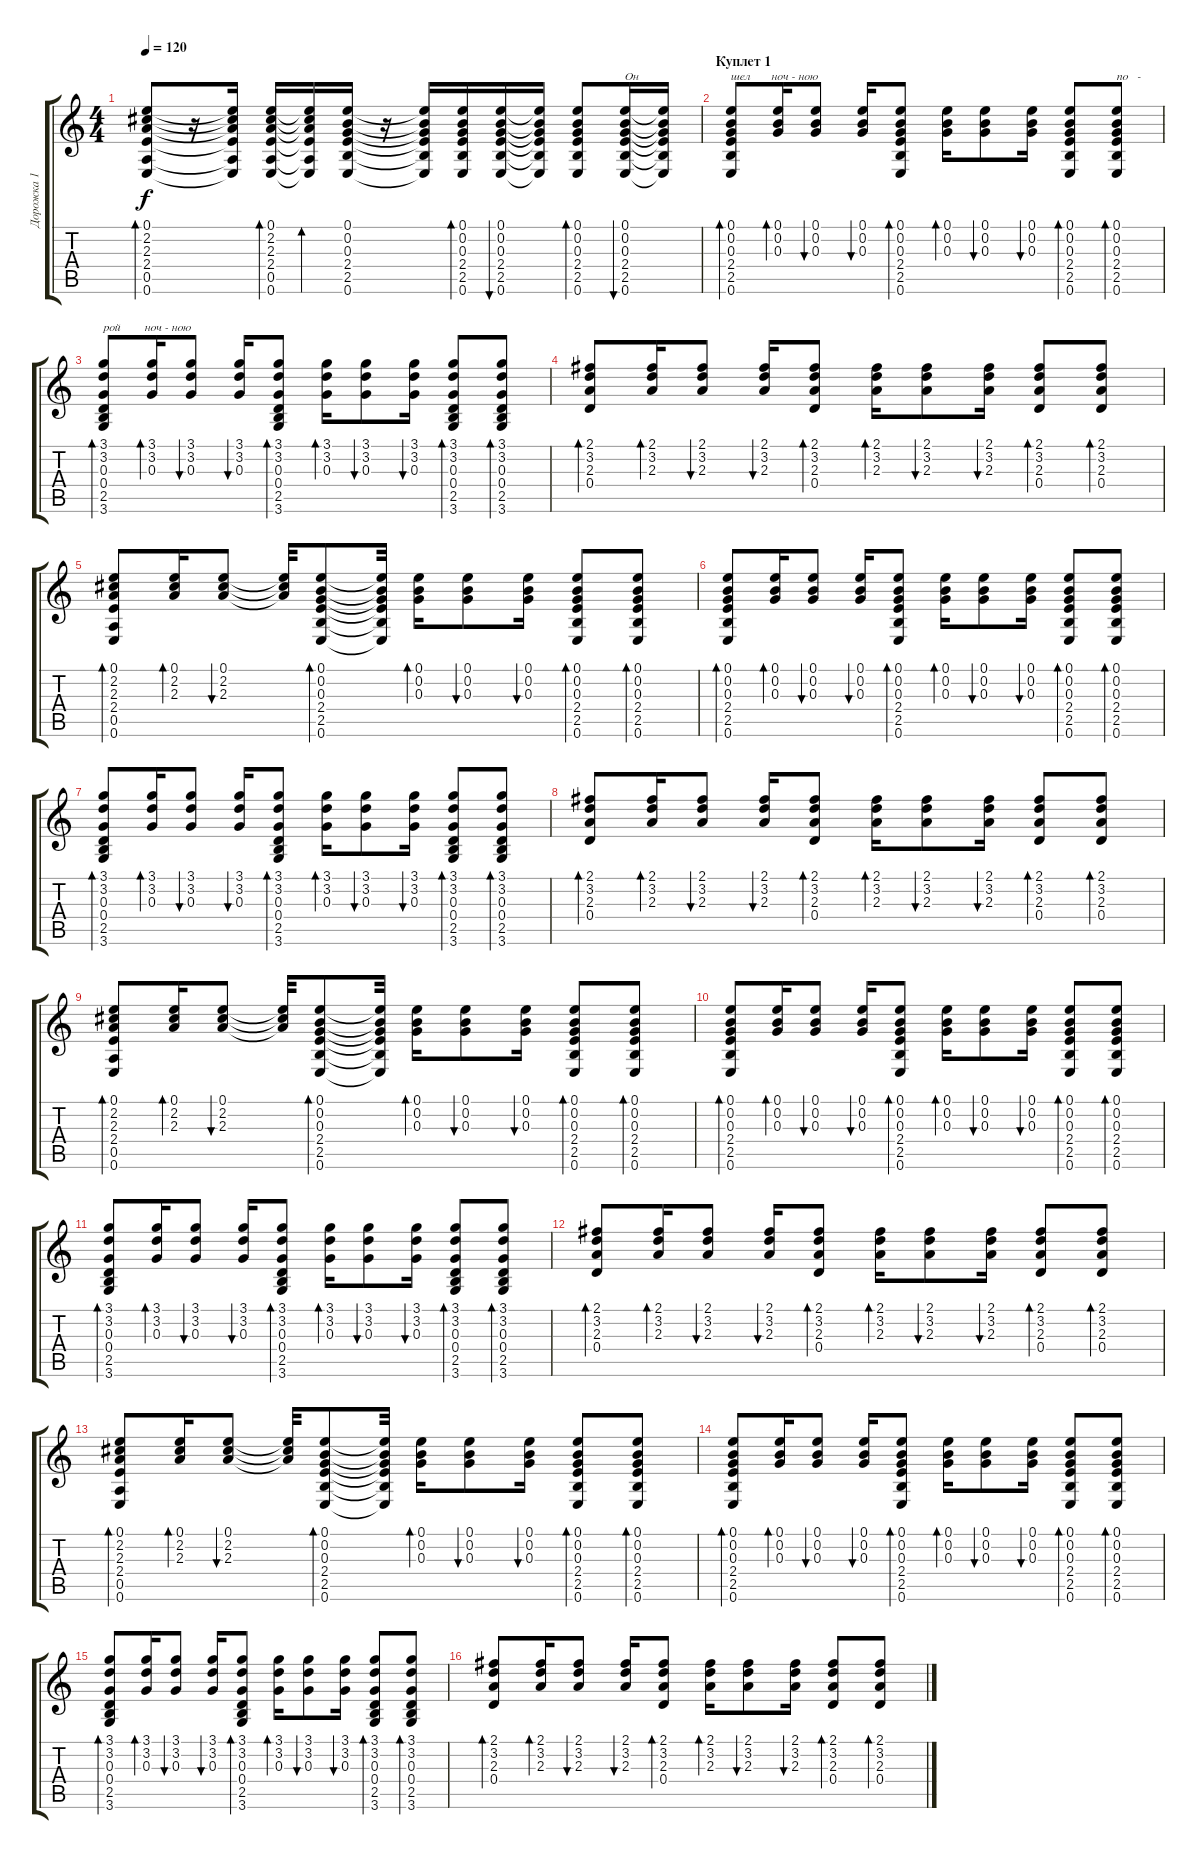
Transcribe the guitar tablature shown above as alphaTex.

\track ("Дорожка 1" "Дорожка 1") {instrument acousticguitarnylon}
\staff {score tabs}
\tuning (E4 B3 G3 D3 A2 E2) {hide}
\ts (4 4)
\tempo 120
\clef g2
\ks c
(0.1 2.2 2.3 2.4 0.5 0.6).8{bd 60 dy f} r.16 (0.1{t} 2.2{t} 2.3{t} 2.4{t} 0.5{t} 0.6{t}).16 (0.1 2.2 2.3 2.4 0.5 0.6).16{bd 60} (0.1{t} 2.2{t} 2.3{t} 2.4{t} 0.5{t} 0.6{t}).16{bd 60} (0.1 0.2 0.3 2.4 2.5 0.6).16 r.16 (0.1{t} 0.2{t} 0.3{t} 2.4{t} 2.5{t} 0.6{t}).16 (0.1 0.2 0.3 2.4 2.5 0.6).16{bd 30} (0.1 0.2 0.3 2.4 2.5 0.6).16{bu 30} (0.1{t} 0.2{t} 0.3{t} 2.4{t} 2.5{t} 0.6{t}).16 (0.1 0.2 0.3 2.4 2.5 0.6).8{bd 30} (0.1 0.2 0.3 2.4 2.5 0.6).16{bu 30 txt "Он"} (0.1{t} 0.2{t} 0.3{t} 2.4{t} 2.5{t} 0.6{t}).16 |
\section ("" "Куплет 1")
(0.1 0.2 0.3 2.4 2.5 0.6).8{bd 60 txt "шел       ноч - ною"} (0.1 0.2 0.3).16{bd 60} (0.1 0.2 0.3).8{bu 60} (0.1 0.2 0.3).16{bu 60} (0.1 0.2 0.3 2.4 2.5 0.6).8{bd 60} (0.1 0.2 0.3).16{bd 60} (0.1 0.2 0.3).8{bu 60} (0.1 0.2 0.3).16{bu 60} (0.1 0.2 0.3 2.4 2.5 0.6).8{bd 60} (0.1 0.2 0.3 2.4 2.5 0.6).8{bd 60 txt "по   -   "} |
(3.1 3.2 0.3 0.4 2.5 3.6).8{bd 60 txt "рой        ноч - ною"} (3.1 3.2 0.3).16{bd 60} (3.1 3.2 0.3).8{bu 60} (3.1 3.2 0.3).16{bu 60} (3.1 3.2 0.3 0.4 2.5 3.6).8{bd 60} (3.1 3.2 0.3).16{bd 60} (3.1 3.2 0.3).8{bu 60} (3.1 3.2 0.3).16{bu 60} (3.1 3.2 0.3 0.4 2.5 3.6).8{bd 60} (3.1 3.2 0.3 0.4 2.5 3.6).8{bd 60} |
(2.1 3.2 2.3 0.4).8{bd 60} (2.1 3.2 2.3).16{bd 60} (2.1 3.2 2.3).8{bu 60} (2.1 3.2 2.3).16{bu 60} (2.1 3.2 2.3 0.4).8{bd 60} (2.1 3.2 2.3).16{bd 60} (2.1 3.2 2.3).8{bu 60} (2.1 3.2 2.3).16{bu 60} (2.1 3.2 2.3 0.4).8{bd 60} (2.1 3.2 2.3 0.4).8{bd 60} |
(0.1 2.2 2.3 2.4 0.5 0.6).8{bd 60} (0.1 2.2 2.3).16{bd 60} (0.1 2.2 2.3).8{bu 60} (0.1{t} 2.2{t} 2.3{t}).32 (0.1 0.2 0.3 2.4 2.5 0.6).8{bd 60} (0.1{t} 0.2{t} 0.3{t} 2.4{t} 2.5{t} 0.6{t}).32 (0.1 0.2 0.3).16{bd 60} (0.1 0.2 0.3).8{bu 60} (0.1 0.2 0.3).16{bu 60} (0.1 0.2 0.3 2.4 2.5 0.6).8{bd 60} (0.1 0.2 0.3 2.4 2.5 0.6).8{bd 60} |
(0.1 0.2 0.3 2.4 2.5 0.6).8{bd 60} (0.1 0.2 0.3).16{bd 60} (0.1 0.2 0.3).8{bu 60} (0.1 0.2 0.3).16{bu 60} (0.1 0.2 0.3 2.4 2.5 0.6).8{bd 60} (0.1 0.2 0.3).16{bd 60} (0.1 0.2 0.3).8{bu 60} (0.1 0.2 0.3).16{bu 60} (0.1 0.2 0.3 2.4 2.5 0.6).8{bd 60} (0.1 0.2 0.3 2.4 2.5 0.6).8{bd 60} |
(3.1 3.2 0.3 0.4 2.5 3.6).8{bd 60} (3.1 3.2 0.3).16{bd 60} (3.1 3.2 0.3).8{bu 60} (3.1 3.2 0.3).16{bu 60} (3.1 3.2 0.3 0.4 2.5 3.6).8{bd 60} (3.1 3.2 0.3).16{bd 60} (3.1 3.2 0.3).8{bu 60} (3.1 3.2 0.3).16{bu 60} (3.1 3.2 0.3 0.4 2.5 3.6).8{bd 60} (3.1 3.2 0.3 0.4 2.5 3.6).8{bd 60} |
(2.1 3.2 2.3 0.4).8{bd 60} (2.1 3.2 2.3).16{bd 60} (2.1 3.2 2.3).8{bu 60} (2.1 3.2 2.3).16{bu 60} (2.1 3.2 2.3 0.4).8{bd 60} (2.1 3.2 2.3).16{bd 60} (2.1 3.2 2.3).8{bu 60} (2.1 3.2 2.3).16{bu 60} (2.1 3.2 2.3 0.4).8{bd 60} (2.1 3.2 2.3 0.4).8{bd 60} |
(0.1 2.2 2.3 2.4 0.5 0.6).8{bd 60} (0.1 2.2 2.3).16{bd 60} (0.1 2.2 2.3).8{bu 60} (0.1{t} 2.2{t} 2.3{t}).32 (0.1 0.2 0.3 2.4 2.5 0.6).8{bd 60} (0.1{t} 0.2{t} 0.3{t} 2.4{t} 2.5{t} 0.6{t}).32 (0.1 0.2 0.3).16{bd 60} (0.1 0.2 0.3).8{bu 60} (0.1 0.2 0.3).16{bu 60} (0.1 0.2 0.3 2.4 2.5 0.6).8{bd 60} (0.1 0.2 0.3 2.4 2.5 0.6).8{bd 60} |
(0.1 0.2 0.3 2.4 2.5 0.6).8{bd 60} (0.1 0.2 0.3).16{bd 60} (0.1 0.2 0.3).8{bu 60} (0.1 0.2 0.3).16{bu 60} (0.1 0.2 0.3 2.4 2.5 0.6).8{bd 60} (0.1 0.2 0.3).16{bd 60} (0.1 0.2 0.3).8{bu 60} (0.1 0.2 0.3).16{bu 60} (0.1 0.2 0.3 2.4 2.5 0.6).8{bd 60} (0.1 0.2 0.3 2.4 2.5 0.6).8{bd 60} |
(3.1 3.2 0.3 0.4 2.5 3.6).8{bd 60} (3.1 3.2 0.3).16{bd 60} (3.1 3.2 0.3).8{bu 60} (3.1 3.2 0.3).16{bu 60} (3.1 3.2 0.3 0.4 2.5 3.6).8{bd 60} (3.1 3.2 0.3).16{bd 60} (3.1 3.2 0.3).8{bu 60} (3.1 3.2 0.3).16{bu 60} (3.1 3.2 0.3 0.4 2.5 3.6).8{bd 60} (3.1 3.2 0.3 0.4 2.5 3.6).8{bd 60} |
(2.1 3.2 2.3 0.4).8{bd 60} (2.1 3.2 2.3).16{bd 60} (2.1 3.2 2.3).8{bu 60} (2.1 3.2 2.3).16{bu 60} (2.1 3.2 2.3 0.4).8{bd 60} (2.1 3.2 2.3).16{bd 60} (2.1 3.2 2.3).8{bu 60} (2.1 3.2 2.3).16{bu 60} (2.1 3.2 2.3 0.4).8{bd 60} (2.1 3.2 2.3 0.4).8{bd 60} |
(0.1 2.2 2.3 2.4 0.5 0.6).8{bd 60} (0.1 2.2 2.3).16{bd 60} (0.1 2.2 2.3).8{bu 60} (0.1{t} 2.2{t} 2.3{t}).32 (0.1 0.2 0.3 2.4 2.5 0.6).8{bd 60} (0.1{t} 0.2{t} 0.3{t} 2.4{t} 2.5{t} 0.6{t}).32 (0.1 0.2 0.3).16{bd 60} (0.1 0.2 0.3).8{bu 60} (0.1 0.2 0.3).16{bu 60} (0.1 0.2 0.3 2.4 2.5 0.6).8{bd 60} (0.1 0.2 0.3 2.4 2.5 0.6).8{bd 60} |
(0.1 0.2 0.3 2.4 2.5 0.6).8{bd 60} (0.1 0.2 0.3).16{bd 60} (0.1 0.2 0.3).8{bu 60} (0.1 0.2 0.3).16{bu 60} (0.1 0.2 0.3 2.4 2.5 0.6).8{bd 60} (0.1 0.2 0.3).16{bd 60} (0.1 0.2 0.3).8{bu 60} (0.1 0.2 0.3).16{bu 60} (0.1 0.2 0.3 2.4 2.5 0.6).8{bd 60} (0.1 0.2 0.3 2.4 2.5 0.6).8{bd 60} |
(3.1 3.2 0.3 0.4 2.5 3.6).8{bd 60} (3.1 3.2 0.3).16{bd 60} (3.1 3.2 0.3).8{bu 60} (3.1 3.2 0.3).16{bu 60} (3.1 3.2 0.3 0.4 2.5 3.6).8{bd 60} (3.1 3.2 0.3).16{bd 60} (3.1 3.2 0.3).8{bu 60} (3.1 3.2 0.3).16{bu 60} (3.1 3.2 0.3 0.4 2.5 3.6).8{bd 60} (3.1 3.2 0.3 0.4 2.5 3.6).8{bd 60} |
(2.1 3.2 2.3 0.4).8{bd 60} (2.1 3.2 2.3).16{bd 60} (2.1 3.2 2.3).8{bu 60} (2.1 3.2 2.3).16{bu 60} (2.1 3.2 2.3 0.4).8{bd 60} (2.1 3.2 2.3).16{bd 60} (2.1 3.2 2.3).8{bu 60} (2.1 3.2 2.3).16{bu 60} (2.1 3.2 2.3 0.4).8{bd 60} (2.1 3.2 2.3 0.4).8{bd 60}
